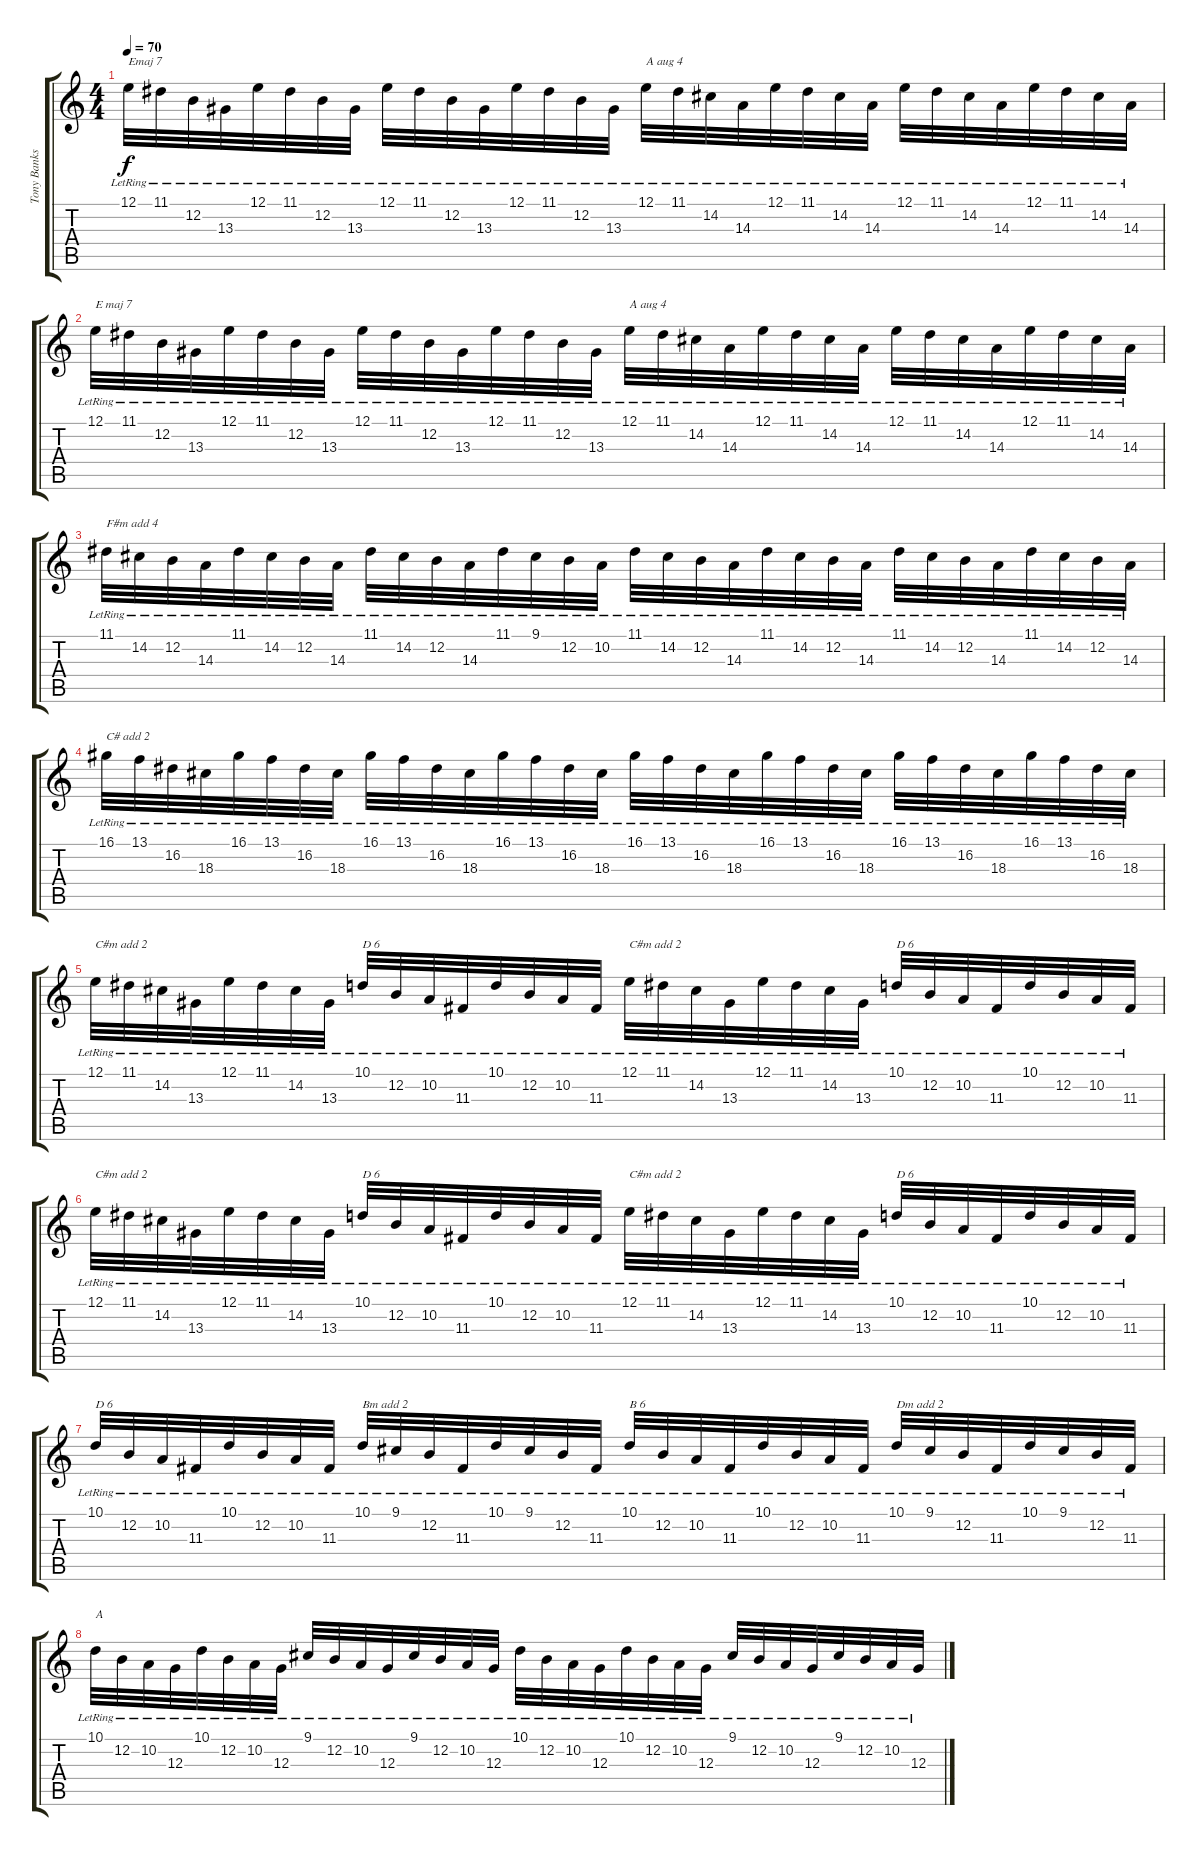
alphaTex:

\track ("Tony Banks (keyboard)" "Tony Banks") {instrument electricpiano2}
\staff {score tabs}
\tuning (E4 B3 G3 D3 A2 E2) {hide}
\ts (4 4)
\tempo 70
\clef g2
\ks c
12.1{lr}.32{txt "Emaj 7" dy f} 11.1{lr}.32 12.2{lr}.32 13.3{lr}.32 12.1{lr}.32 11.1{lr}.32 12.2{lr}.32 13.3{lr}.32 12.1{lr}.32 11.1{lr}.32 12.2{lr}.32 13.3{lr}.32 12.1{lr}.32 11.1{lr}.32 12.2{lr}.32 13.3{lr}.32 12.1{lr}.32{txt "A aug 4"} 11.1{lr}.32 14.2{lr}.32 14.3{lr}.32 12.1{lr}.32 11.1{lr}.32 14.2{lr}.32 14.3{lr}.32 12.1{lr}.32 11.1{lr}.32 14.2{lr}.32 14.3{lr}.32 12.1{lr}.32 11.1{lr}.32 14.2{lr}.32 14.3{lr}.32 |
12.1{lr}.32{txt "E maj 7"} 11.1{lr}.32 12.2{lr}.32 13.3{lr}.32 12.1{lr}.32 11.1{lr}.32 12.2{lr}.32 13.3{lr}.32 12.1{lr}.32 11.1{lr}.32 12.2{lr}.32 13.3{lr}.32 12.1{lr}.32 11.1{lr}.32 12.2{lr}.32 13.3{lr}.32 12.1{lr}.32{txt "A aug 4"} 11.1{lr}.32 14.2{lr}.32 14.3{lr}.32 12.1{lr}.32 11.1{lr}.32 14.2{lr}.32 14.3{lr}.32 12.1{lr}.32 11.1{lr}.32 14.2{lr}.32 14.3{lr}.32 12.1{lr}.32 11.1{lr}.32 14.2{lr}.32 14.3{lr}.32 |
11.1{lr}.32{txt "F#m add 4"} 14.2{lr}.32 12.2{lr}.32 14.3{lr}.32 11.1{lr}.32 14.2{lr}.32 12.2{lr}.32 14.3{lr}.32 11.1{lr}.32 14.2{lr}.32 12.2{lr}.32 14.3{lr}.32 11.1{lr}.32 9.1{lr}.32 12.2{lr}.32 10.2{lr}.32 11.1{lr}.32 14.2{lr}.32 12.2{lr}.32 14.3{lr}.32 11.1{lr}.32 14.2{lr}.32 12.2{lr}.32 14.3{lr}.32 11.1{lr}.32 14.2{lr}.32 12.2{lr}.32 14.3{lr}.32 11.1{lr}.32 14.2{lr}.32 12.2{lr}.32 14.3{lr}.32 |
16.1{lr}.32{txt "C# add 2"} 13.1{lr}.32 16.2{lr}.32 18.3{lr}.32 16.1{lr}.32 13.1{lr}.32 16.2{lr}.32 18.3{lr}.32 16.1{lr}.32 13.1{lr}.32 16.2{lr}.32 18.3{lr}.32 16.1{lr}.32 13.1{lr}.32 16.2{lr}.32 18.3{lr}.32 16.1{lr}.32 13.1{lr}.32 16.2{lr}.32 18.3{lr}.32 16.1{lr}.32 13.1{lr}.32 16.2{lr}.32 18.3{lr}.32 16.1{lr}.32 13.1{lr}.32 16.2{lr}.32 18.3{lr}.32 16.1{lr}.32 13.1{lr}.32 16.2{lr}.32 18.3{lr}.32 |
12.1{lr}.32{txt "C#m add 2"} 11.1{lr}.32 14.2{lr}.32 13.3{lr}.32 12.1{lr}.32 11.1{lr}.32 14.2{lr}.32 13.3{lr}.32 10.1{lr}.32{txt "D 6"} 12.2{lr}.32 10.2{lr}.32 11.3{lr}.32 10.1{lr}.32 12.2{lr}.32 10.2{lr}.32 11.3{lr}.32 12.1{lr}.32{txt "C#m add 2"} 11.1{lr}.32 14.2{lr}.32 13.3{lr}.32 12.1{lr}.32 11.1{lr}.32 14.2{lr}.32 13.3{lr}.32 10.1{lr}.32{txt "D 6"} 12.2{lr}.32 10.2{lr}.32 11.3{lr}.32 10.1{lr}.32 12.2{lr}.32 10.2{lr}.32 11.3{lr}.32 |
12.1{lr}.32{txt "C#m add 2"} 11.1{lr}.32 14.2{lr}.32 13.3{lr}.32 12.1{lr}.32 11.1{lr}.32 14.2{lr}.32 13.3{lr}.32 10.1{lr}.32{txt "D 6"} 12.2{lr}.32 10.2{lr}.32 11.3{lr}.32 10.1{lr}.32 12.2{lr}.32 10.2{lr}.32 11.3{lr}.32 12.1{lr}.32{txt "C#m add 2"} 11.1{lr}.32 14.2{lr}.32 13.3{lr}.32 12.1{lr}.32 11.1{lr}.32 14.2{lr}.32 13.3{lr}.32 10.1{lr}.32{txt "D 6"} 12.2{lr}.32 10.2{lr}.32 11.3{lr}.32 10.1{lr}.32 12.2{lr}.32 10.2{lr}.32 11.3{lr}.32 |
10.1{lr}.32{txt "D 6"} 12.2{lr}.32 10.2{lr}.32 11.3{lr}.32 10.1{lr}.32 12.2{lr}.32 10.2{lr}.32 11.3{lr}.32 10.1{lr}.32{txt "Bm add 2"} 9.1{lr}.32 12.2{lr}.32 11.3{lr}.32 10.1{lr}.32 9.1{lr}.32 12.2{lr}.32 11.3{lr}.32 10.1{lr}.32{txt "B 6"} 12.2{lr}.32 10.2{lr}.32 11.3{lr}.32 10.1{lr}.32 12.2{lr}.32 10.2{lr}.32 11.3{lr}.32 10.1{lr}.32{txt "Dm add 2"} 9.1{lr}.32 12.2{lr}.32 11.3{lr}.32 10.1{lr}.32 9.1{lr}.32 12.2{lr}.32 11.3{lr}.32 |
10.1{lr}.32{txt "A"} 12.2{lr}.32 10.2{lr}.32 12.3{lr}.32 10.1{lr}.32 12.2{lr}.32 10.2{lr}.32 12.3{lr}.32 9.1{lr}.32 12.2{lr}.32 10.2{lr}.32 12.3{lr}.32 9.1{lr}.32 12.2{lr}.32 10.2{lr}.32 12.3{lr}.32 10.1{lr}.32 12.2{lr}.32 10.2{lr}.32 12.3{lr}.32 10.1{lr}.32 12.2{lr}.32 10.2{lr}.32 12.3{lr}.32 9.1{lr}.32 12.2{lr}.32 10.2{lr}.32 12.3{lr}.32 9.1{lr}.32 12.2{lr}.32 10.2{lr}.32 12.3{lr}.32
